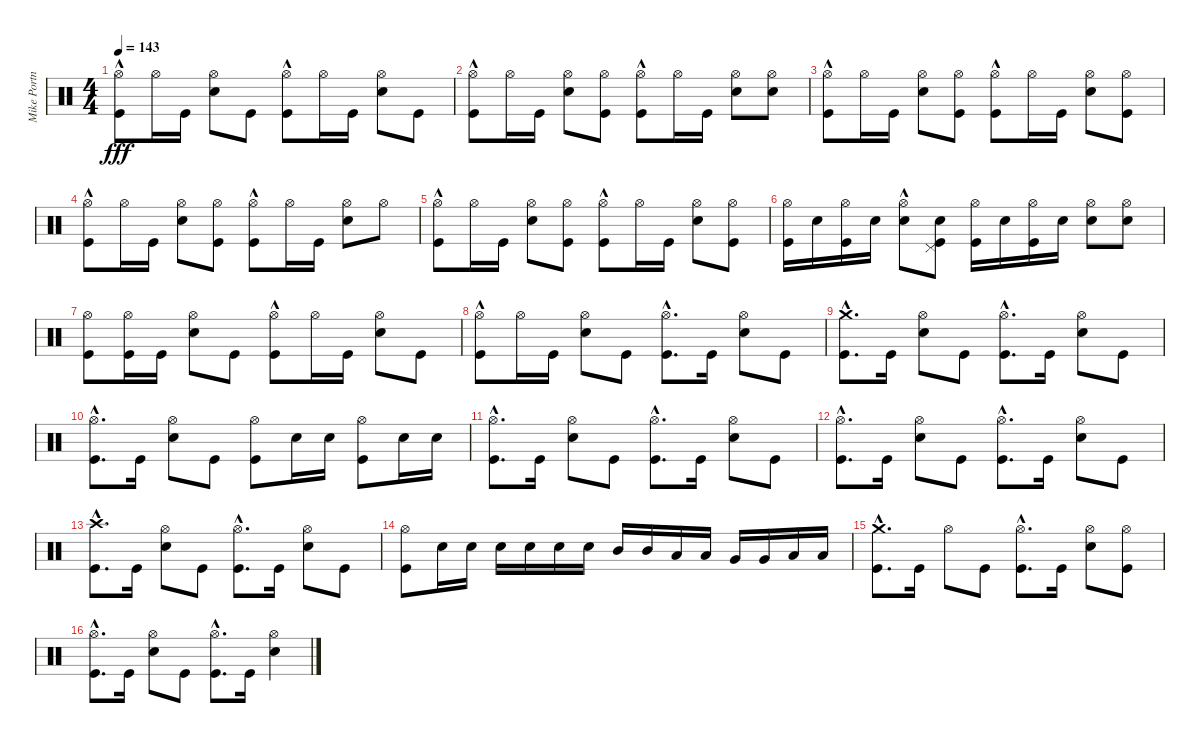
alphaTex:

\track ("Mike Portnoy (Drums)" "Mike Portn") {instrument percussion}
\staff {score}
\articulation defaults
\ts (4 4)
\tempo 143
\clef neutral
\ks c
("Hi-Hat (open)" "Kick (hit)"{hac}).8{dy fff} "Hi-Hat (open)".16 "Kick (hit)".16 ("Electric Snare (hit)" "Hi-Hat (open)").8 "Kick (hit)".8 ("Hi-Hat (open)" "Kick (hit)"{hac}).8 "Hi-Hat (open)".16 "Kick (hit)".16 ("Electric Snare (hit)" "Hi-Hat (open)").8 "Kick (hit)".8 |
("Hi-Hat (open)" "Kick (hit)"{hac}).8 "Hi-Hat (open)".16 "Kick (hit)".16 ("Electric Snare (hit)" "Hi-Hat (open)").8 ("Hi-Hat (open)" "Kick (hit)").8 ("Hi-Hat (open)" "Kick (hit)"{hac}).8 "Hi-Hat (open)".16 "Kick (hit)".16 ("Electric Snare (hit)" "Hi-Hat (open)").8 ("Electric Snare (hit)" "Hi-Hat (open)").8 |
("Hi-Hat (open)" "Kick (hit)"{hac}).8 "Hi-Hat (open)".16 "Kick (hit)".16 ("Electric Snare (hit)" "Hi-Hat (open)").8 ("Hi-Hat (open)" "Kick (hit)").8 ("Hi-Hat (open)" "Kick (hit)"{hac}).8 "Hi-Hat (open)".16 "Kick (hit)".16 ("Electric Snare (hit)" "Hi-Hat (open)").8 ("Kick (hit)" "Hi-Hat (open)").8 |
("Hi-Hat (open)" "Kick (hit)"{hac}).8 "Hi-Hat (open)".16 "Kick (hit)".16 ("Electric Snare (hit)" "Hi-Hat (open)").8 ("Hi-Hat (open)" "Kick (hit)").8 ("Hi-Hat (open)" "Kick (hit)"{hac}).8 "Hi-Hat (open)".16 "Kick (hit)".16 ("Electric Snare (hit)" "Hi-Hat (open)").8 "Hi-Hat (open)".8 |
("Hi-Hat (open)" "Kick (hit)"{hac}).8 "Hi-Hat (open)".16 "Kick (hit)".16 ("Electric Snare (hit)" "Hi-Hat (open)").8 ("Hi-Hat (open)" "Kick (hit)").8 ("Hi-Hat (open)" "Kick (hit)"{hac}).8 "Hi-Hat (open)".16 "Kick (hit)".16 ("Electric Snare (hit)" "Hi-Hat (open)").8 ("Kick (hit)" "Hi-Hat (open)").8 |
("Hi-Hat (open)" "Kick (hit)").16 "Electric Snare (hit)".16 ("Hi-Hat (open)" "Kick (hit)").16 "Electric Snare (hit)".16 ("Hi-Hat (open)"{hac} "Electric Snare (hit)").8 ("Electric Snare (hit)" "Pedal Hi-Hat (hit)" "Kick (hit)").8 ("Hi-Hat (open)" "Kick (hit)").16 "Electric Snare (hit)".16 ("Hi-Hat (open)" "Kick (hit)").16 "Electric Snare (hit)".16 ("Electric Snare (hit)" "Hi-Hat (open)").8 ("Electric Snare (hit)" "Hi-Hat (open)").8 |
("Hi-Hat (open)" "Kick (hit)").8 ("Hi-Hat (open)" "Kick (hit)").16 "Kick (hit)".16 ("Electric Snare (hit)" "Hi-Hat (open)").8 "Kick (hit)".8 ("Hi-Hat (open)" "Kick (hit)"{hac}).8 "Hi-Hat (open)".16 "Kick (hit)".16 ("Electric Snare (hit)" "Hi-Hat (open)").8 "Kick (hit)".8 |
("Hi-Hat (open)" "Kick (hit)"{hac}).8 "Hi-Hat (open)".16 "Kick (hit)".16 ("Electric Snare (hit)" "Hi-Hat (open)").8 "Kick (hit)".8 ("Hi-Hat (open)" "Kick (hit)"{hac}).8{d} "Kick (hit)".16 ("Electric Snare (hit)" "Hi-Hat (open)").8 "Kick (hit)".8 |
("Crash medium (hit)" "Kick (hit)"{hac}).8{d} "Kick (hit)".16 ("Electric Snare (hit)" "Hi-Hat (open)").8 "Kick (hit)".8 ("Hi-Hat (open)" "Kick (hit)"{hac}).8{d} "Kick (hit)".16 ("Electric Snare (hit)" "Hi-Hat (open)").8 "Kick (hit)".8 |
("Hi-Hat (open)" "Kick (hit)"{hac}).8{d} "Kick (hit)".16 ("Electric Snare (hit)" "Hi-Hat (open)").8 "Kick (hit)".8 ("Hi-Hat (open)" "Kick (hit)").8 "Electric Snare (hit)".16 "Electric Snare (hit)".16 ("Hi-Hat (open)" "Kick (hit)").8 "Electric Snare (hit)".16 "Electric Snare (hit)".16 |
("Hi-Hat (open)" "Kick (hit)"{hac}).8{d} "Kick (hit)".16 ("Electric Snare (hit)" "Hi-Hat (open)").8 "Kick (hit)".8 ("Hi-Hat (open)" "Kick (hit)"{hac}).8{d} "Kick (hit)".16 ("Electric Snare (hit)" "Hi-Hat (open)").8 "Kick (hit)".8 |
("Hi-Hat (open)" "Kick (hit)"{hac}).8{d} "Kick (hit)".16 ("Electric Snare (hit)" "Hi-Hat (open)").8 "Kick (hit)".8 ("Hi-Hat (open)" "Kick (hit)"{hac}).8{d} "Kick (hit)".16 ("Electric Snare (hit)" "Hi-Hat (open)").8 "Kick (hit)".8 |
("Crash high (hit)" "Kick (hit)"{hac}).8{d} "Kick (hit)".16 ("Electric Snare (hit)" "Hi-Hat (open)").8 "Kick (hit)".8 ("Hi-Hat (open)" "Kick (hit)"{hac}).8{d} "Kick (hit)".16 ("Electric Snare (hit)" "Hi-Hat (open)").8 "Kick (hit)".8 |
("Hi-Hat (open)" "Kick (hit)").8 "Electric Snare (hit)".16 "Electric Snare (hit)".16 "Electric Snare (hit)".16 "Electric Snare (hit)".16 "Electric Snare (hit)".16 "Electric Snare (hit)".16 "Mid Tom (hit)".16 "Mid Tom (hit)".16 "Low Tom (hit)".16 "Low Tom (hit)".16 "Very Low Tom (hit)".16 "Very Low Tom (hit)".16 "Low Floor Tom (hit)".16 "Low Floor Tom (hit)".16 |
("Crash medium (hit)" "Kick (hit)"{hac}).8{d} "Kick (hit)".16 "Hi-Hat (open)".8 "Kick (hit)".8 ("Hi-Hat (open)" "Kick (hit)"{hac}).8{d} "Kick (hit)".16 ("Electric Snare (hit)" "Hi-Hat (open)").8 ("Hi-Hat (open)" "Kick (hit)").8 |
("Hi-Hat (open)" "Kick (hit)"{hac}).8{d} "Kick (hit)".16 ("Electric Snare (hit)" "Hi-Hat (open)").8 "Kick (hit)".8 ("Hi-Hat (open)" "Kick (hit)"{hac}).8{d} "Kick (hit)".16 ("Electric Snare (hit)" "Hi-Hat (open)").4
